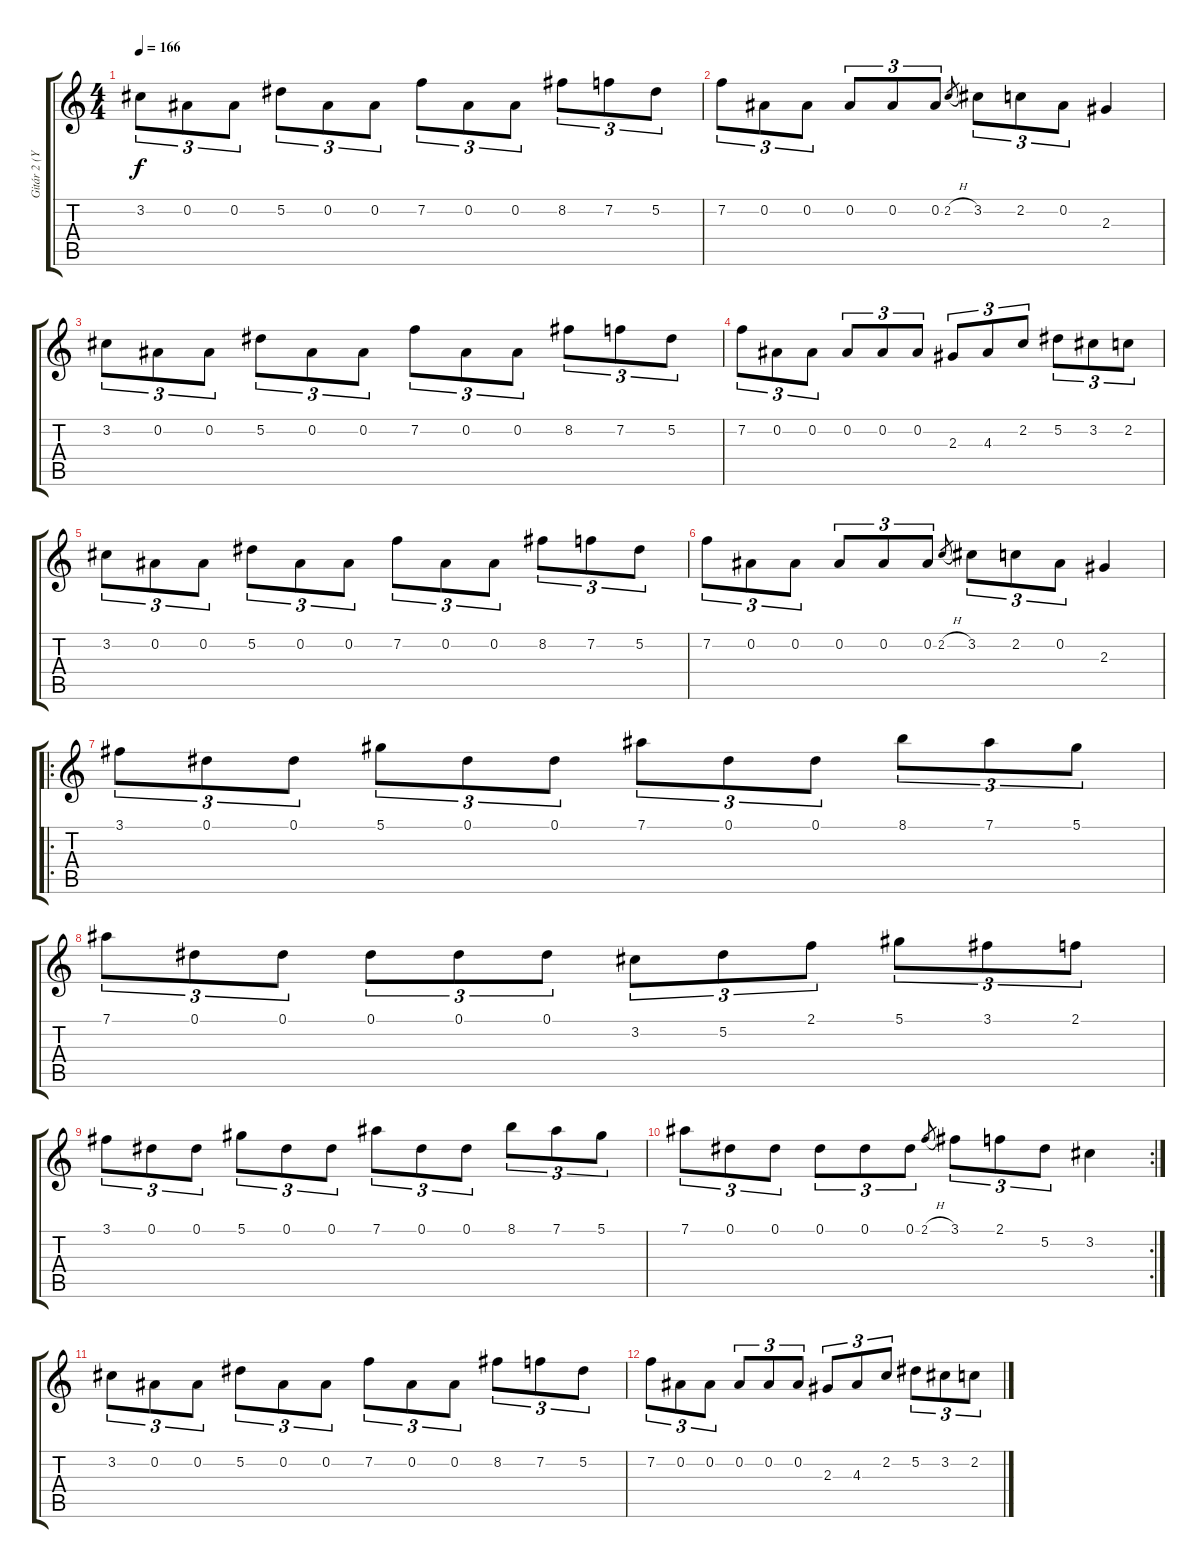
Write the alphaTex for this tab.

\track ("Gitár 2 (Yngwie Malmsteen)" "Gitár 2 (Y") {instrument distortionguitar}
\staff {score tabs}
\tuning (Eb4 Bb3 Gb3 Db3 Ab2 Eb2) {hide}
\ts (4 4)
\tempo 166
\clef g2
\ks c
3.2.8{tu (3 2) dy f} 0.2.8{tu (3 2)} 0.2.8{tu (3 2)} 5.2.8{tu (3 2)} 0.2.8{tu (3 2)} 0.2.8{tu (3 2)} 7.2.8{tu (3 2)} 0.2.8{tu (3 2)} 0.2.8{tu (3 2)} 8.2.8{tu (3 2)} 7.2.8{tu (3 2)} 5.2.8{tu (3 2)} |
7.2.8{tu (3 2)} 0.2.8{tu (3 2)} 0.2.8{tu (3 2)} 0.2.8{tu (3 2)} 0.2.8{tu (3 2)} 0.2.8{tu (3 2)} 2.2{h}.8{gr} 3.2.8{tu (3 2)} 2.2.8{tu (3 2)} 0.2.8{tu (3 2)} 2.3.4 |
3.2.8{tu (3 2)} 0.2.8{tu (3 2)} 0.2.8{tu (3 2)} 5.2.8{tu (3 2)} 0.2.8{tu (3 2)} 0.2.8{tu (3 2)} 7.2.8{tu (3 2)} 0.2.8{tu (3 2)} 0.2.8{tu (3 2)} 8.2.8{tu (3 2)} 7.2.8{tu (3 2)} 5.2.8{tu (3 2)} |
7.2.8{tu (3 2)} 0.2.8{tu (3 2)} 0.2.8{tu (3 2)} 0.2.8{tu (3 2)} 0.2.8{tu (3 2)} 0.2.8{tu (3 2)} 2.3.8{tu (3 2)} 4.3.8{tu (3 2)} 2.2.8{tu (3 2)} 5.2.8{tu (3 2)} 3.2.8{tu (3 2)} 2.2.8{tu (3 2)} |
3.2.8{tu (3 2)} 0.2.8{tu (3 2)} 0.2.8{tu (3 2)} 5.2.8{tu (3 2)} 0.2.8{tu (3 2)} 0.2.8{tu (3 2)} 7.2.8{tu (3 2)} 0.2.8{tu (3 2)} 0.2.8{tu (3 2)} 8.2.8{tu (3 2)} 7.2.8{tu (3 2)} 5.2.8{tu (3 2)} |
7.2.8{tu (3 2)} 0.2.8{tu (3 2)} 0.2.8{tu (3 2)} 0.2.8{tu (3 2)} 0.2.8{tu (3 2)} 0.2.8{tu (3 2)} 2.2{h}.8{gr} 3.2.8{tu (3 2)} 2.2.8{tu (3 2)} 0.2.8{tu (3 2)} 2.3.4 |
\ro
3.1.8{tu (3 2)} 0.1.8{tu (3 2)} 0.1.8{tu (3 2)} 5.1.8{tu (3 2)} 0.1.8{tu (3 2)} 0.1.8{tu (3 2)} 7.1.8{tu (3 2)} 0.1.8{tu (3 2)} 0.1.8{tu (3 2)} 8.1.8{tu (3 2)} 7.1.8{tu (3 2)} 5.1.8{tu (3 2)} |
7.1.8{tu (3 2)} 0.1.8{tu (3 2)} 0.1.8{tu (3 2)} 0.1.8{tu (3 2)} 0.1.8{tu (3 2)} 0.1.8{tu (3 2)} 3.2.8{tu (3 2)} 5.2.8{tu (3 2)} 2.1.8{tu (3 2)} 5.1.8{tu (3 2)} 3.1.8{tu (3 2)} 2.1.8{tu (3 2)} |
3.1.8{tu (3 2)} 0.1.8{tu (3 2)} 0.1.8{tu (3 2)} 5.1.8{tu (3 2)} 0.1.8{tu (3 2)} 0.1.8{tu (3 2)} 7.1.8{tu (3 2)} 0.1.8{tu (3 2)} 0.1.8{tu (3 2)} 8.1.8{tu (3 2)} 7.1.8{tu (3 2)} 5.1.8{tu (3 2)} |
\rc 2
7.1.8{tu (3 2)} 0.1.8{tu (3 2)} 0.1.8{tu (3 2)} 0.1.8{tu (3 2)} 0.1.8{tu (3 2)} 0.1.8{tu (3 2)} 2.1{h}.8{gr} 3.1.8{tu (3 2)} 2.1.8{tu (3 2)} 5.2.8{tu (3 2)} 3.2.4 |
3.2.8{tu (3 2)} 0.2.8{tu (3 2)} 0.2.8{tu (3 2)} 5.2.8{tu (3 2)} 0.2.8{tu (3 2)} 0.2.8{tu (3 2)} 7.2.8{tu (3 2)} 0.2.8{tu (3 2)} 0.2.8{tu (3 2)} 8.2.8{tu (3 2)} 7.2.8{tu (3 2)} 5.2.8{tu (3 2)} |
7.2.8{tu (3 2)} 0.2.8{tu (3 2)} 0.2.8{tu (3 2)} 0.2.8{tu (3 2)} 0.2.8{tu (3 2)} 0.2.8{tu (3 2)} 2.3.8{tu (3 2)} 4.3.8{tu (3 2)} 2.2.8{tu (3 2)} 5.2.8{tu (3 2)} 3.2.8{tu (3 2)} 2.2.8{tu (3 2)}
